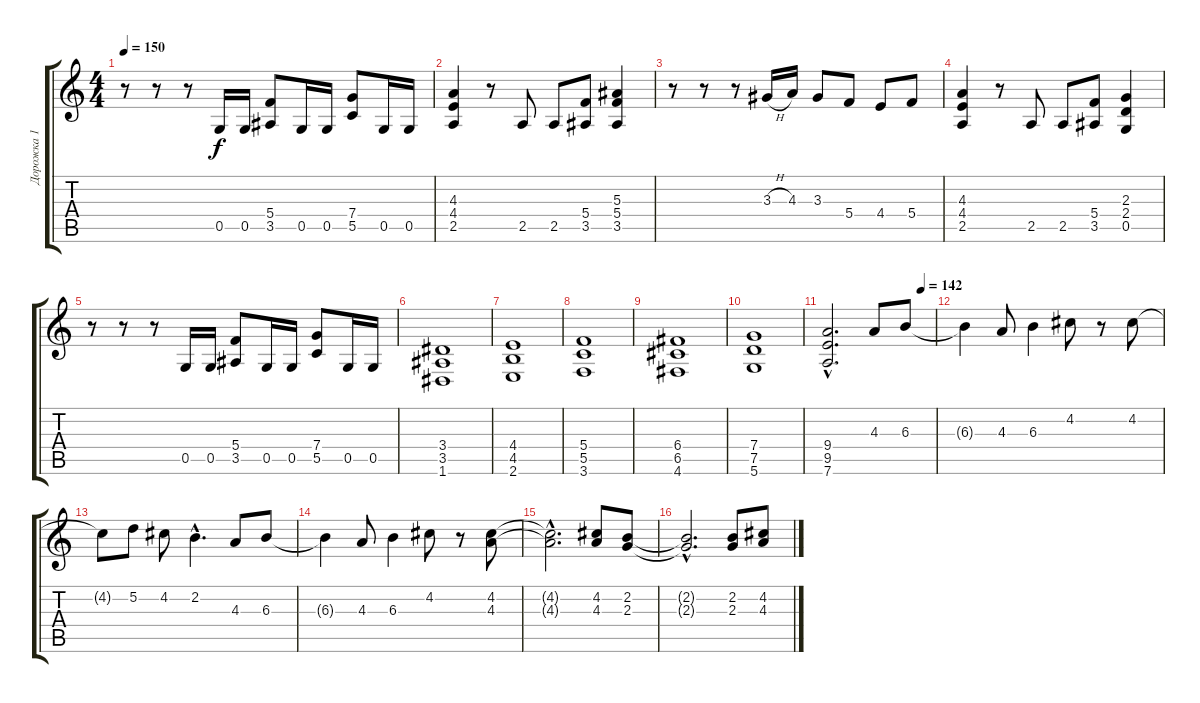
\track ("Дорожка 1" "Дорожка 1") {instrument distortionguitar}
\staff {score tabs}
\tuning (D4 A3 F3 C3 G2 D2) {hide}
\ts (4 4)
\tempo 150
\clef g2
\ks c
r.8{dy f} r.8 r.8 0.5.16 0.5.16 (5.4 3.5).8 0.5.16 0.5.16 (7.4 5.5).8 0.5.16 0.5.16 |
(4.3 4.4 2.5).4 r.8 2.5.8 2.5.8 (5.4 3.5).8 (5.3 5.4 3.5).4 |
r.8 r.8 r.8 3.3{h}.16 4.3.16 3.3.8 5.4.8 4.4.8 5.4.8 |
(4.3 4.4 2.5).4 r.8 2.5.8 2.5.8 (5.4 3.5).8 (2.3 2.4 0.5).4 |
r.8 r.8 r.8 0.5.16 0.5.16 (5.4 3.5).8 0.5.16 0.5.16 (7.4 5.5).8 0.5.16 0.5.16 |
(3.4 3.5 1.6).1 |
(4.4 4.5 2.6).1 |
(5.4 5.5 3.6).1 |
(6.4 6.5 4.6).1 |
(7.4 7.5 5.6).1 |
\tempo (142 0.875)
(9.4{hac} 9.5{hac} 7.6{hac}).2{d} 4.3.8 6.3.8 |
6.3{t}.4 4.3.8 6.3.4 4.2.8 r.8 4.2.8 |
4.2{t}.8 5.2.8 4.2.8 2.2{hac}.4{d} 4.3.8 6.3.8 |
6.3{t}.4 4.3.8 6.3.4 4.2.8 r.8 (4.2 4.3).8 |
(4.2{hac t} 4.3{hac t}).2{d} (4.2 4.3).8 (2.2 2.3).8 |
(2.2{hac t} 2.3{hac t}).2{d} (2.2 2.3).8 (4.2 4.3).8
